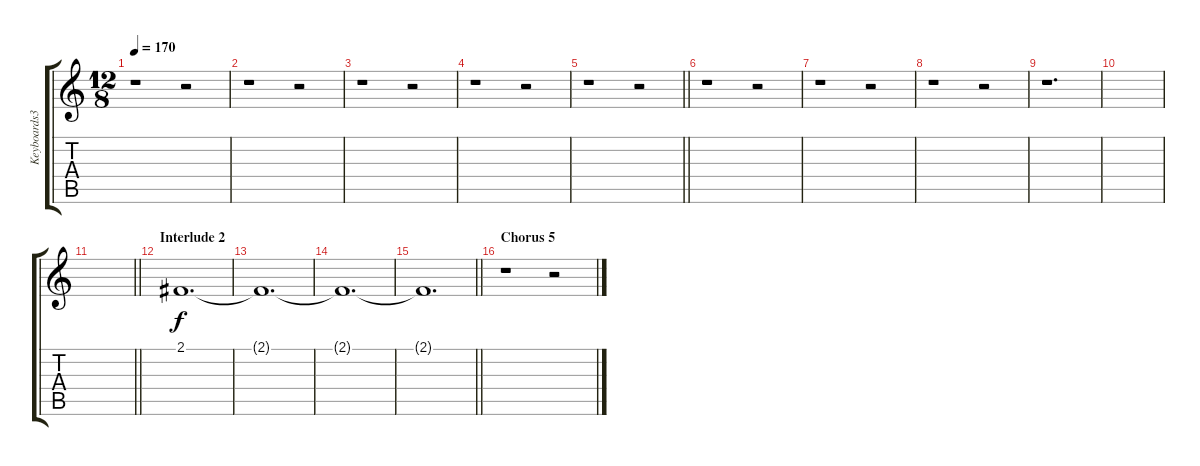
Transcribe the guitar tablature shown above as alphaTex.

\track ("Keyboards3" "Keyboards3") {instrument lead6voice}
\staff {score tabs}
\tuning (E4 B3 G3 D3 A2 E2) {hide}
\ts (12 8)
\tempo 170
\clef g2
\ks c
r.1{dy f} r.2 |
r.1 r.2 |
r.1 r.2 |
r.1 r.2 |
\barLineRight lightlight
r.1 r.2 |
r.1 r.2 |
r.1 r.2 |
r.1 r.2 |
r.1{d} |
|
\barLineRight lightlight
|
\section ("" "Interlude 2")
2.1.1{d volume 9} |
2.1{t}.1{d} |
2.1{t}.1{d} |
\barLineRight lightlight
2.1{t}.1{d} |
\section ("" "Chorus 5")
r.1 r.2
